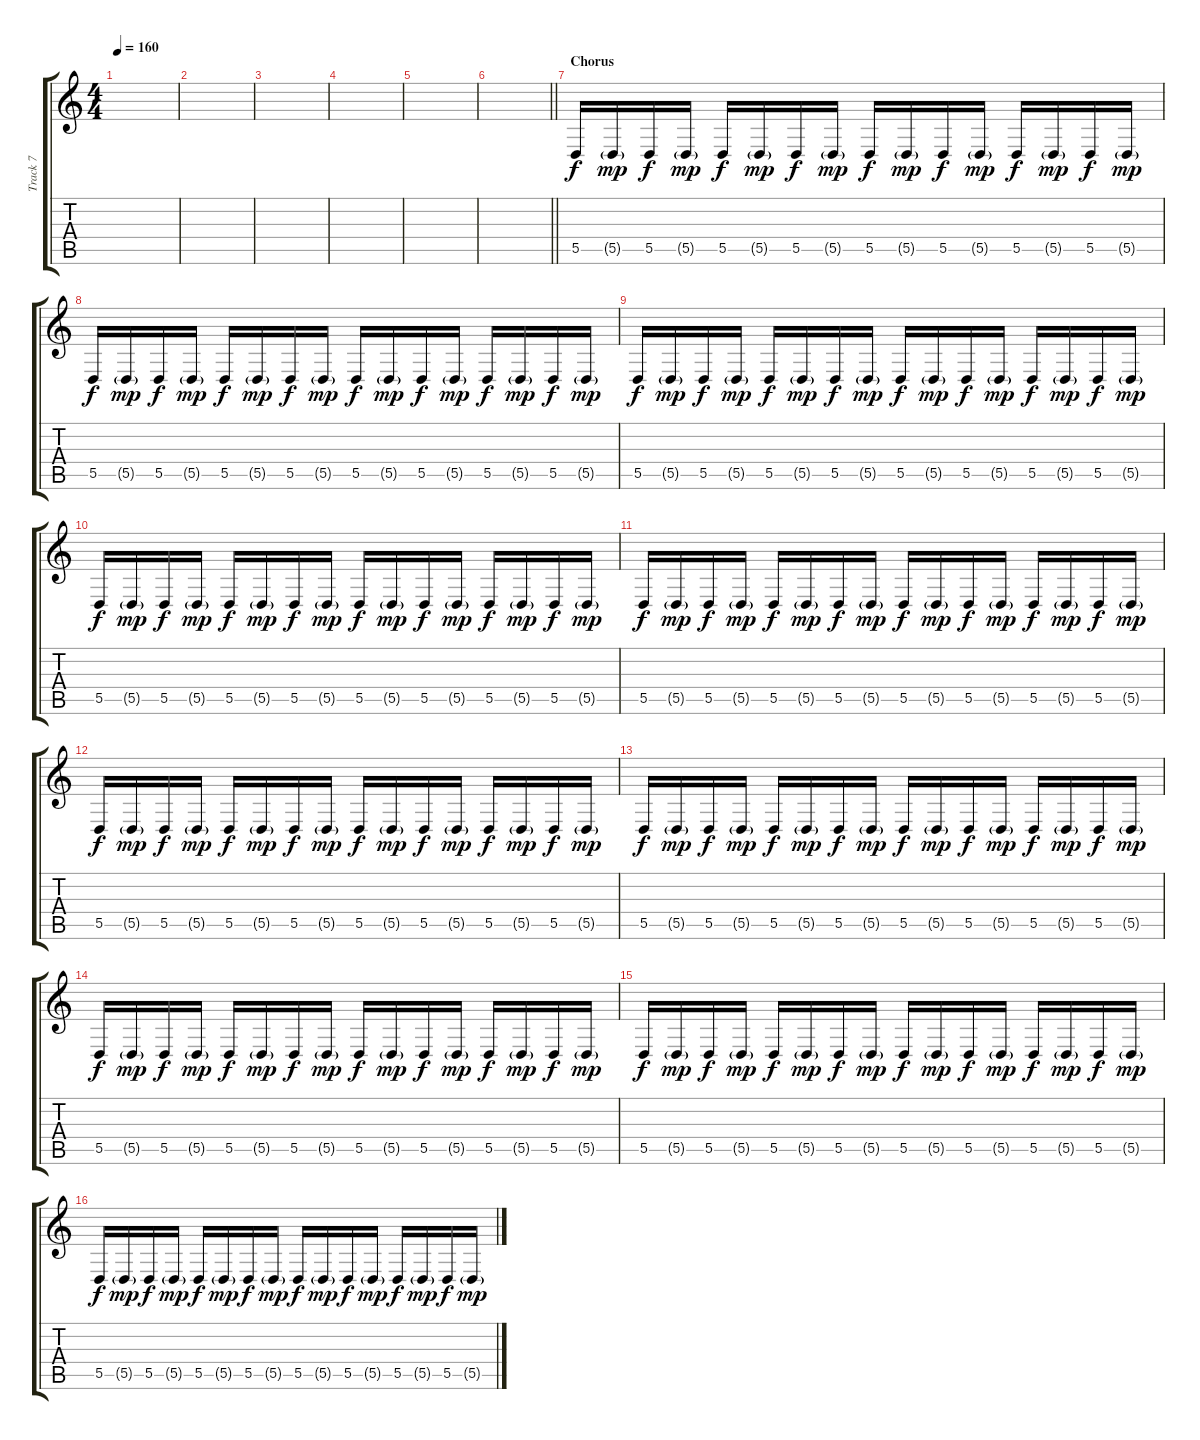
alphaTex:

\track ("Track 7" "Track 7") {instrument lead2sawtooth}
\staff {score tabs}
\tuning (E4 B3 G3 D3 A2 E2) {hide}
\ts (4 4)
\tempo 160
\clef g2
\ks c
|
|
|
|
|
\barLineRight lightlight
|
\section ("" "Chorus")
5.5.16{dy f} 5.5{g}.16{dy mp} 5.5.16{dy f} 5.5{g}.16{dy mp} 5.5.16{dy f} 5.5{g}.16{dy mp} 5.5.16{dy f} 5.5{g}.16{dy mp} 5.5.16{dy f} 5.5{g}.16{dy mp} 5.5.16{dy f} 5.5{g}.16{dy mp} 5.5.16{dy f} 5.5{g}.16{dy mp} 5.5.16{dy f} 5.5{g}.16{dy mp} |
5.5.16{dy f} 5.5{g}.16{dy mp} 5.5.16{dy f} 5.5{g}.16{dy mp} 5.5.16{dy f} 5.5{g}.16{dy mp} 5.5.16{dy f} 5.5{g}.16{dy mp} 5.5.16{dy f} 5.5{g}.16{dy mp} 5.5.16{dy f} 5.5{g}.16{dy mp} 5.5.16{dy f} 5.5{g}.16{dy mp} 5.5.16{dy f} 5.5{g}.16{dy mp} |
5.5.16{dy f} 5.5{g}.16{dy mp} 5.5.16{dy f} 5.5{g}.16{dy mp} 5.5.16{dy f} 5.5{g}.16{dy mp} 5.5.16{dy f} 5.5{g}.16{dy mp} 5.5.16{dy f} 5.5{g}.16{dy mp} 5.5.16{dy f} 5.5{g}.16{dy mp} 5.5.16{dy f} 5.5{g}.16{dy mp} 5.5.16{dy f} 5.5{g}.16{dy mp} |
5.5.16{dy f} 5.5{g}.16{dy mp} 5.5.16{dy f} 5.5{g}.16{dy mp} 5.5.16{dy f} 5.5{g}.16{dy mp} 5.5.16{dy f} 5.5{g}.16{dy mp} 5.5.16{dy f} 5.5{g}.16{dy mp} 5.5.16{dy f} 5.5{g}.16{dy mp} 5.5.16{dy f} 5.5{g}.16{dy mp} 5.5.16{dy f} 5.5{g}.16{dy mp} |
5.5.16{dy f} 5.5{g}.16{dy mp} 5.5.16{dy f} 5.5{g}.16{dy mp} 5.5.16{dy f} 5.5{g}.16{dy mp} 5.5.16{dy f} 5.5{g}.16{dy mp} 5.5.16{dy f} 5.5{g}.16{dy mp} 5.5.16{dy f} 5.5{g}.16{dy mp} 5.5.16{dy f} 5.5{g}.16{dy mp} 5.5.16{dy f} 5.5{g}.16{dy mp} |
5.5.16{dy f} 5.5{g}.16{dy mp} 5.5.16{dy f} 5.5{g}.16{dy mp} 5.5.16{dy f} 5.5{g}.16{dy mp} 5.5.16{dy f} 5.5{g}.16{dy mp} 5.5.16{dy f} 5.5{g}.16{dy mp} 5.5.16{dy f} 5.5{g}.16{dy mp} 5.5.16{dy f} 5.5{g}.16{dy mp} 5.5.16{dy f} 5.5{g}.16{dy mp} |
5.5.16{dy f} 5.5{g}.16{dy mp} 5.5.16{dy f} 5.5{g}.16{dy mp} 5.5.16{dy f} 5.5{g}.16{dy mp} 5.5.16{dy f} 5.5{g}.16{dy mp} 5.5.16{dy f} 5.5{g}.16{dy mp} 5.5.16{dy f} 5.5{g}.16{dy mp} 5.5.16{dy f} 5.5{g}.16{dy mp} 5.5.16{dy f} 5.5{g}.16{dy mp} |
5.5.16{dy f} 5.5{g}.16{dy mp} 5.5.16{dy f} 5.5{g}.16{dy mp} 5.5.16{dy f} 5.5{g}.16{dy mp} 5.5.16{dy f} 5.5{g}.16{dy mp} 5.5.16{dy f} 5.5{g}.16{dy mp} 5.5.16{dy f} 5.5{g}.16{dy mp} 5.5.16{dy f} 5.5{g}.16{dy mp} 5.5.16{dy f} 5.5{g}.16{dy mp} |
5.5.16{dy f} 5.5{g}.16{dy mp} 5.5.16{dy f} 5.5{g}.16{dy mp} 5.5.16{dy f} 5.5{g}.16{dy mp} 5.5.16{dy f} 5.5{g}.16{dy mp} 5.5.16{dy f} 5.5{g}.16{dy mp} 5.5.16{dy f} 5.5{g}.16{dy mp} 5.5.16{dy f} 5.5{g}.16{dy mp} 5.5.16{dy f} 5.5{g}.16{dy mp} |
5.5.16{dy f} 5.5{g}.16{dy mp} 5.5.16{dy f} 5.5{g}.16{dy mp} 5.5.16{dy f} 5.5{g}.16{dy mp} 5.5.16{dy f} 5.5{g}.16{dy mp} 5.5.16{dy f} 5.5{g}.16{dy mp} 5.5.16{dy f} 5.5{g}.16{dy mp} 5.5.16{dy f} 5.5{g}.16{dy mp} 5.5.16{dy f} 5.5{g}.16{dy mp}
